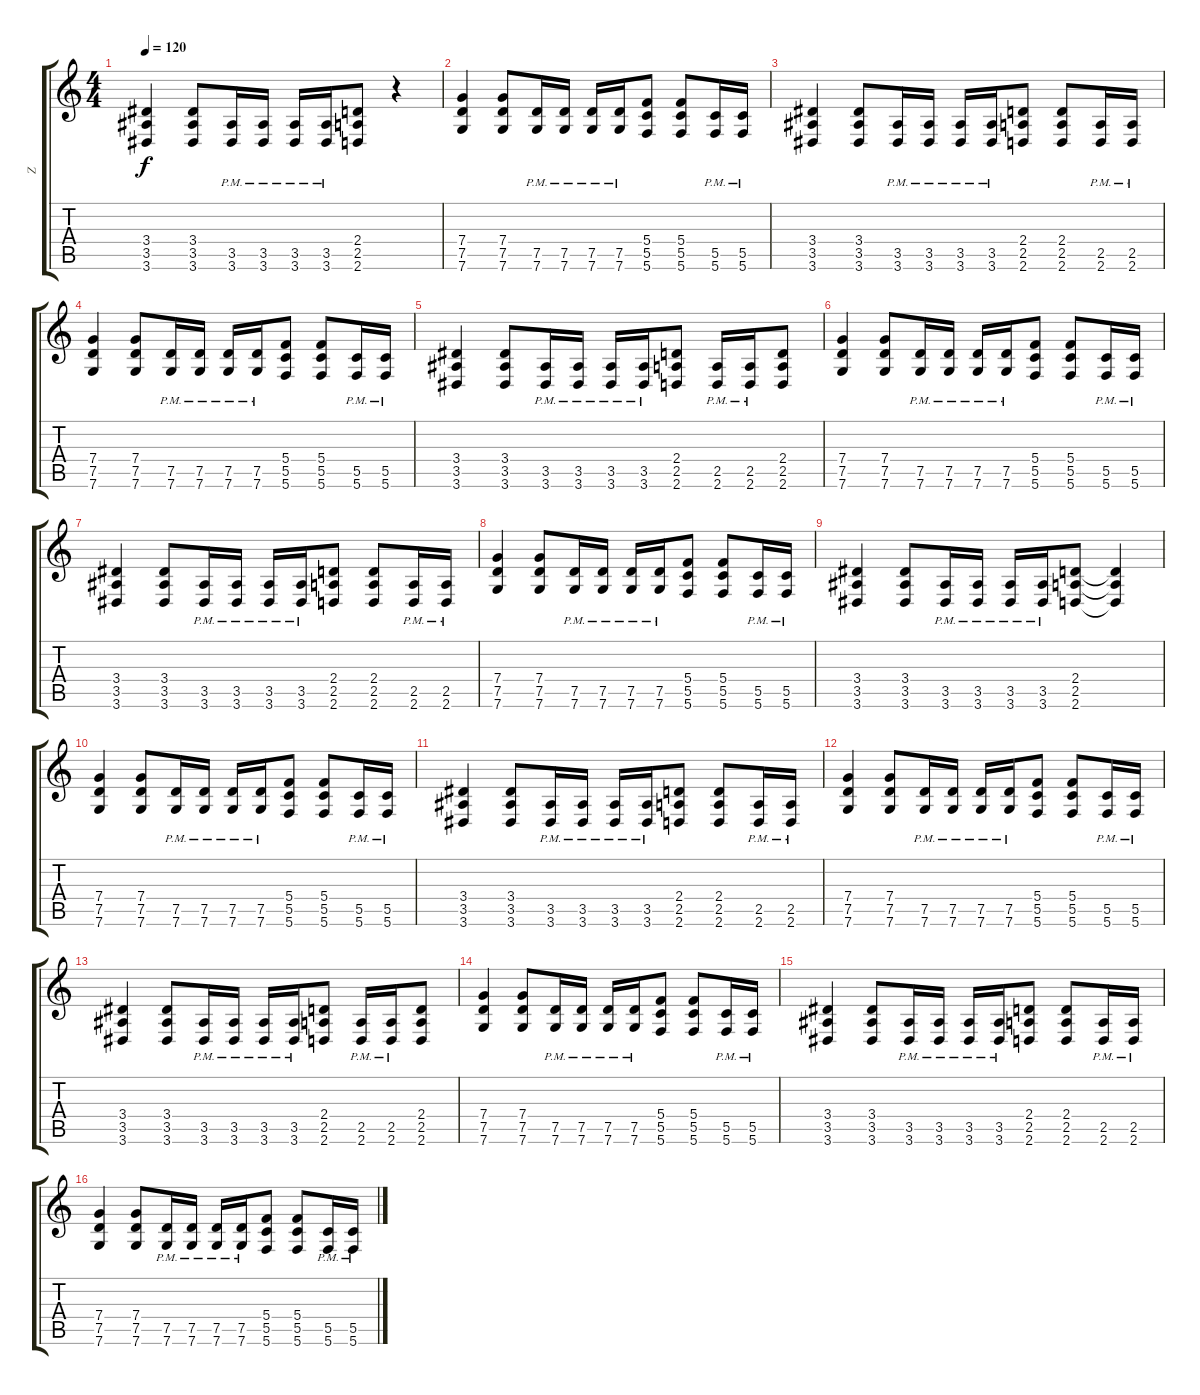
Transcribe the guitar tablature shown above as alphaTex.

\track ("Z" "Z") {instrument electricguitarclean}
\staff {score tabs}
\tuning (D4 A3 F3 C3 G2 C2) {hide}
\ts (4 4)
\tempo 120
\clef g2
\ks c
(3.4 3.5 3.6).4{dy f} (3.4 3.5 3.6).8 (3.5{pm} 3.6{pm}).16 (3.5{pm} 3.6{pm}).16 (3.5{pm} 3.6{pm}).16 (3.5{pm} 3.6{pm}).16 (2.4 2.5 2.6).8 r.4 |
(7.4 7.5 7.6).4{instrument distortionguitar} (7.4 7.5 7.6).8 (7.5{pm} 7.6{pm}).16 (7.5{pm} 7.6{pm}).16 (7.5{pm} 7.6{pm}).16 (7.5{pm} 7.6{pm}).16 (5.4 5.5 5.6).8 (5.4 5.5 5.6).8 (5.5{pm} 5.6{pm}).16 (5.5{pm} 5.6{pm}).16 |
(3.4 3.5 3.6).4 (3.4 3.5 3.6).8 (3.5{pm} 3.6{pm}).16 (3.5{pm} 3.6{pm}).16 (3.5{pm} 3.6{pm}).16 (3.5{pm} 3.6{pm}).16 (2.4 2.5 2.6).8 (2.4 2.5 2.6).8 (2.5{pm} 2.6{pm}).16 (2.5{pm} 2.6{pm}).16 |
(7.4 7.5 7.6).4 (7.4 7.5 7.6).8 (7.5{pm} 7.6{pm}).16 (7.5{pm} 7.6{pm}).16 (7.5{pm} 7.6{pm}).16 (7.5{pm} 7.6{pm}).16 (5.4 5.5 5.6).8 (5.4 5.5 5.6).8 (5.5{pm} 5.6{pm}).16 (5.5{pm} 5.6{pm}).16 |
(3.4 3.5 3.6).4 (3.4 3.5 3.6).8 (3.5{pm} 3.6{pm}).16 (3.5{pm} 3.6{pm}).16 (3.5{pm} 3.6{pm}).16 (3.5{pm} 3.6{pm}).16 (2.4 2.5 2.6).8 (2.5{pm} 2.6{pm}).16 (2.5{pm} 2.6{pm}).16 (2.4 2.5 2.6).8 |
(7.4 7.5 7.6).4 (7.4 7.5 7.6).8 (7.5{pm} 7.6{pm}).16 (7.5{pm} 7.6{pm}).16 (7.5{pm} 7.6{pm}).16 (7.5{pm} 7.6{pm}).16 (5.4 5.5 5.6).8 (5.4 5.5 5.6).8 (5.5{pm} 5.6{pm}).16 (5.5{pm} 5.6{pm}).16 |
(3.4 3.5 3.6).4 (3.4 3.5 3.6).8 (3.5{pm} 3.6{pm}).16 (3.5{pm} 3.6{pm}).16 (3.5{pm} 3.6{pm}).16 (3.5{pm} 3.6{pm}).16 (2.4 2.5 2.6).8 (2.4 2.5 2.6).8 (2.5{pm} 2.6{pm}).16 (2.5{pm} 2.6{pm}).16 |
(7.4 7.5 7.6).4 (7.4 7.5 7.6).8 (7.5{pm} 7.6{pm}).16 (7.5{pm} 7.6{pm}).16 (7.5{pm} 7.6{pm}).16 (7.5{pm} 7.6{pm}).16 (5.4 5.5 5.6).8 (5.4 5.5 5.6).8 (5.5{pm} 5.6{pm}).16 (5.5{pm} 5.6{pm}).16 |
(3.4 3.5 3.6).4 (3.4 3.5 3.6).8 (3.5{pm} 3.6{pm}).16 (3.5{pm} 3.6{pm}).16 (3.5{pm} 3.6{pm}).16 (3.5{pm} 3.6{pm}).16 (2.4 2.5 2.6).8 (2.4{t} 2.5{t} 2.6{t}).4 |
(7.4 7.5 7.6).4{instrument distortionguitar} (7.4 7.5 7.6).8 (7.5{pm} 7.6{pm}).16 (7.5{pm} 7.6{pm}).16 (7.5{pm} 7.6{pm}).16 (7.5{pm} 7.6{pm}).16 (5.4 5.5 5.6).8 (5.4 5.5 5.6).8 (5.5{pm} 5.6{pm}).16 (5.5{pm} 5.6{pm}).16 |
(3.4 3.5 3.6).4 (3.4 3.5 3.6).8 (3.5{pm} 3.6{pm}).16 (3.5{pm} 3.6{pm}).16 (3.5{pm} 3.6{pm}).16 (3.5{pm} 3.6{pm}).16 (2.4 2.5 2.6).8 (2.4 2.5 2.6).8 (2.5{pm} 2.6{pm}).16 (2.5{pm} 2.6{pm}).16 |
(7.4 7.5 7.6).4 (7.4 7.5 7.6).8 (7.5{pm} 7.6{pm}).16 (7.5{pm} 7.6{pm}).16 (7.5{pm} 7.6{pm}).16 (7.5{pm} 7.6{pm}).16 (5.4 5.5 5.6).8 (5.4 5.5 5.6).8 (5.5{pm} 5.6{pm}).16 (5.5{pm} 5.6{pm}).16 |
(3.4 3.5 3.6).4 (3.4 3.5 3.6).8 (3.5{pm} 3.6{pm}).16 (3.5{pm} 3.6{pm}).16 (3.5{pm} 3.6{pm}).16 (3.5{pm} 3.6{pm}).16 (2.4 2.5 2.6).8 (2.5{pm} 2.6{pm}).16 (2.5{pm} 2.6{pm}).16 (2.4 2.5 2.6).8 |
(7.4 7.5 7.6).4 (7.4 7.5 7.6).8 (7.5{pm} 7.6{pm}).16 (7.5{pm} 7.6{pm}).16 (7.5{pm} 7.6{pm}).16 (7.5{pm} 7.6{pm}).16 (5.4 5.5 5.6).8 (5.4 5.5 5.6).8 (5.5{pm} 5.6{pm}).16 (5.5{pm} 5.6{pm}).16 |
(3.4 3.5 3.6).4 (3.4 3.5 3.6).8 (3.5{pm} 3.6{pm}).16 (3.5{pm} 3.6{pm}).16 (3.5{pm} 3.6{pm}).16 (3.5{pm} 3.6{pm}).16 (2.4 2.5 2.6).8 (2.4 2.5 2.6).8 (2.5{pm} 2.6{pm}).16 (2.5{pm} 2.6{pm}).16 |
(7.4 7.5 7.6).4 (7.4 7.5 7.6).8 (7.5{pm} 7.6{pm}).16 (7.5{pm} 7.6{pm}).16 (7.5{pm} 7.6{pm}).16 (7.5{pm} 7.6{pm}).16 (5.4 5.5 5.6).8 (5.4 5.5 5.6).8 (5.5{pm} 5.6{pm}).16 (5.5{pm} 5.6{pm}).16
